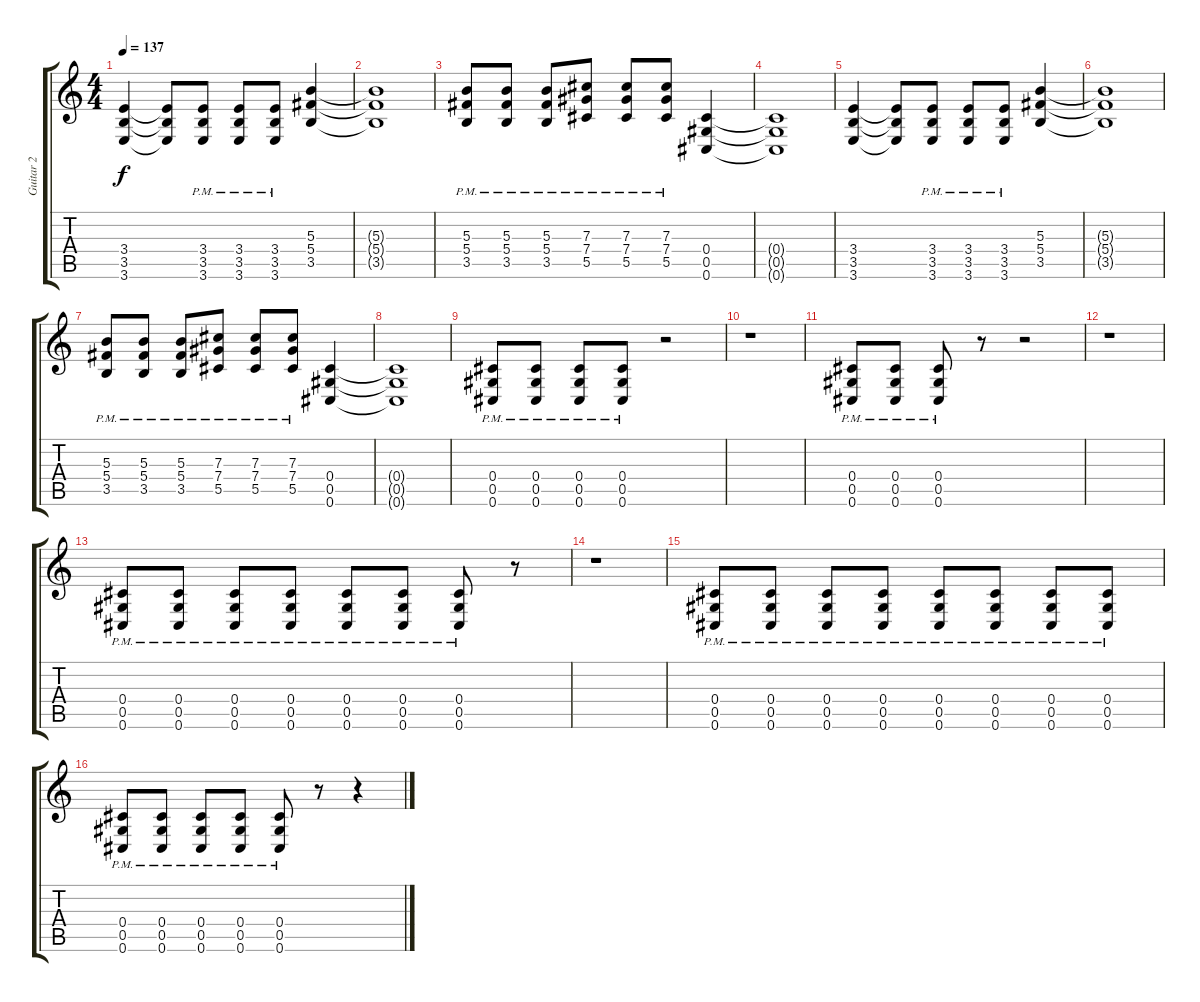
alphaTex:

\track ("Guitar 2" "Guitar 2") {instrument distortionguitar}
\staff {score tabs}
\tuning (Eb4 Bb3 Gb3 Db3 Ab2 Db2) {hide}
\ts (4 4)
\tempo 137
\clef g2
\ks c
(3.4 3.5 3.6).4{dy f} (3.4{t} 3.5{t} 3.6{t}).8 (3.4{pm} 3.5{pm} 3.6{pm}).8 (3.4{pm} 3.5{pm} 3.6{pm}).8 (3.4{pm} 3.5{pm} 3.6{pm}).8 (5.3 5.4 3.5).4 |
(5.3{t} 5.4{t} 3.5{t}).1 |
(5.3{pm} 5.4{pm} 3.5{pm}).8 (5.3{pm} 5.4{pm} 3.5{pm}).8 (5.3{pm} 5.4{pm} 3.5{pm}).8 (7.3{pm} 7.4{pm} 5.5{pm}).8 (7.3{pm} 7.4{pm} 5.5{pm}).8 (7.3{pm} 7.4{pm} 5.5{pm}).8 (0.4 0.5 0.6).4 |
(0.4{t} 0.5{t} 0.6{t}).1 |
(3.4 3.5 3.6).4 (3.4{t} 3.5{t} 3.6{t}).8 (3.4{pm} 3.5{pm} 3.6{pm}).8 (3.4{pm} 3.5{pm} 3.6{pm}).8 (3.4{pm} 3.5{pm} 3.6{pm}).8 (5.3 5.4 3.5).4 |
(5.3{t} 5.4{t} 3.5{t}).1 |
(5.3{pm} 5.4{pm} 3.5{pm}).8 (5.3{pm} 5.4{pm} 3.5{pm}).8 (5.3{pm} 5.4{pm} 3.5{pm}).8 (7.3{pm} 7.4{pm} 5.5{pm}).8 (7.3{pm} 7.4{pm} 5.5{pm}).8 (7.3{pm} 7.4{pm} 5.5{pm}).8 (0.4 0.5 0.6).4 |
(0.4{t} 0.5{t} 0.6{t}).1 |
(0.4{pm} 0.5{pm} 0.6{pm}).8 (0.4{pm} 0.5{pm} 0.6{pm}).8 (0.4{pm} 0.5{pm} 0.6{pm}).8 (0.4{pm} 0.5{pm} 0.6{pm}).8 r.2 |
r.1 |
(0.4{pm} 0.5{pm} 0.6{pm}).8 (0.4{pm} 0.5{pm} 0.6{pm}).8 (0.4{pm} 0.5{pm} 0.6{pm}).8 r.8 r.2 |
r.1 |
(0.4{pm} 0.5{pm} 0.6{pm}).8 (0.4{pm} 0.5{pm} 0.6{pm}).8 (0.4{pm} 0.5{pm} 0.6{pm}).8 (0.4{pm} 0.5{pm} 0.6{pm}).8 (0.4{pm} 0.5{pm} 0.6{pm}).8 (0.4{pm} 0.5{pm} 0.6{pm}).8 (0.4{pm} 0.5{pm} 0.6{pm}).8 r.8 |
r.1 |
(0.4{pm} 0.5{pm} 0.6{pm}).8 (0.4{pm} 0.5{pm} 0.6{pm}).8 (0.4{pm} 0.5{pm} 0.6{pm}).8 (0.4{pm} 0.5{pm} 0.6{pm}).8 (0.4{pm} 0.5{pm} 0.6{pm}).8 (0.4{pm} 0.5{pm} 0.6{pm}).8 (0.4{pm} 0.5{pm} 0.6{pm}).8 (0.4{pm} 0.5{pm} 0.6{pm}).8 |
(0.4{pm} 0.5{pm} 0.6{pm}).8 (0.4{pm} 0.5{pm} 0.6{pm}).8 (0.4{pm} 0.5{pm} 0.6{pm}).8 (0.4{pm} 0.5{pm} 0.6{pm}).8 (0.4{pm} 0.5{pm} 0.6{pm}).8 r.8 r.4
